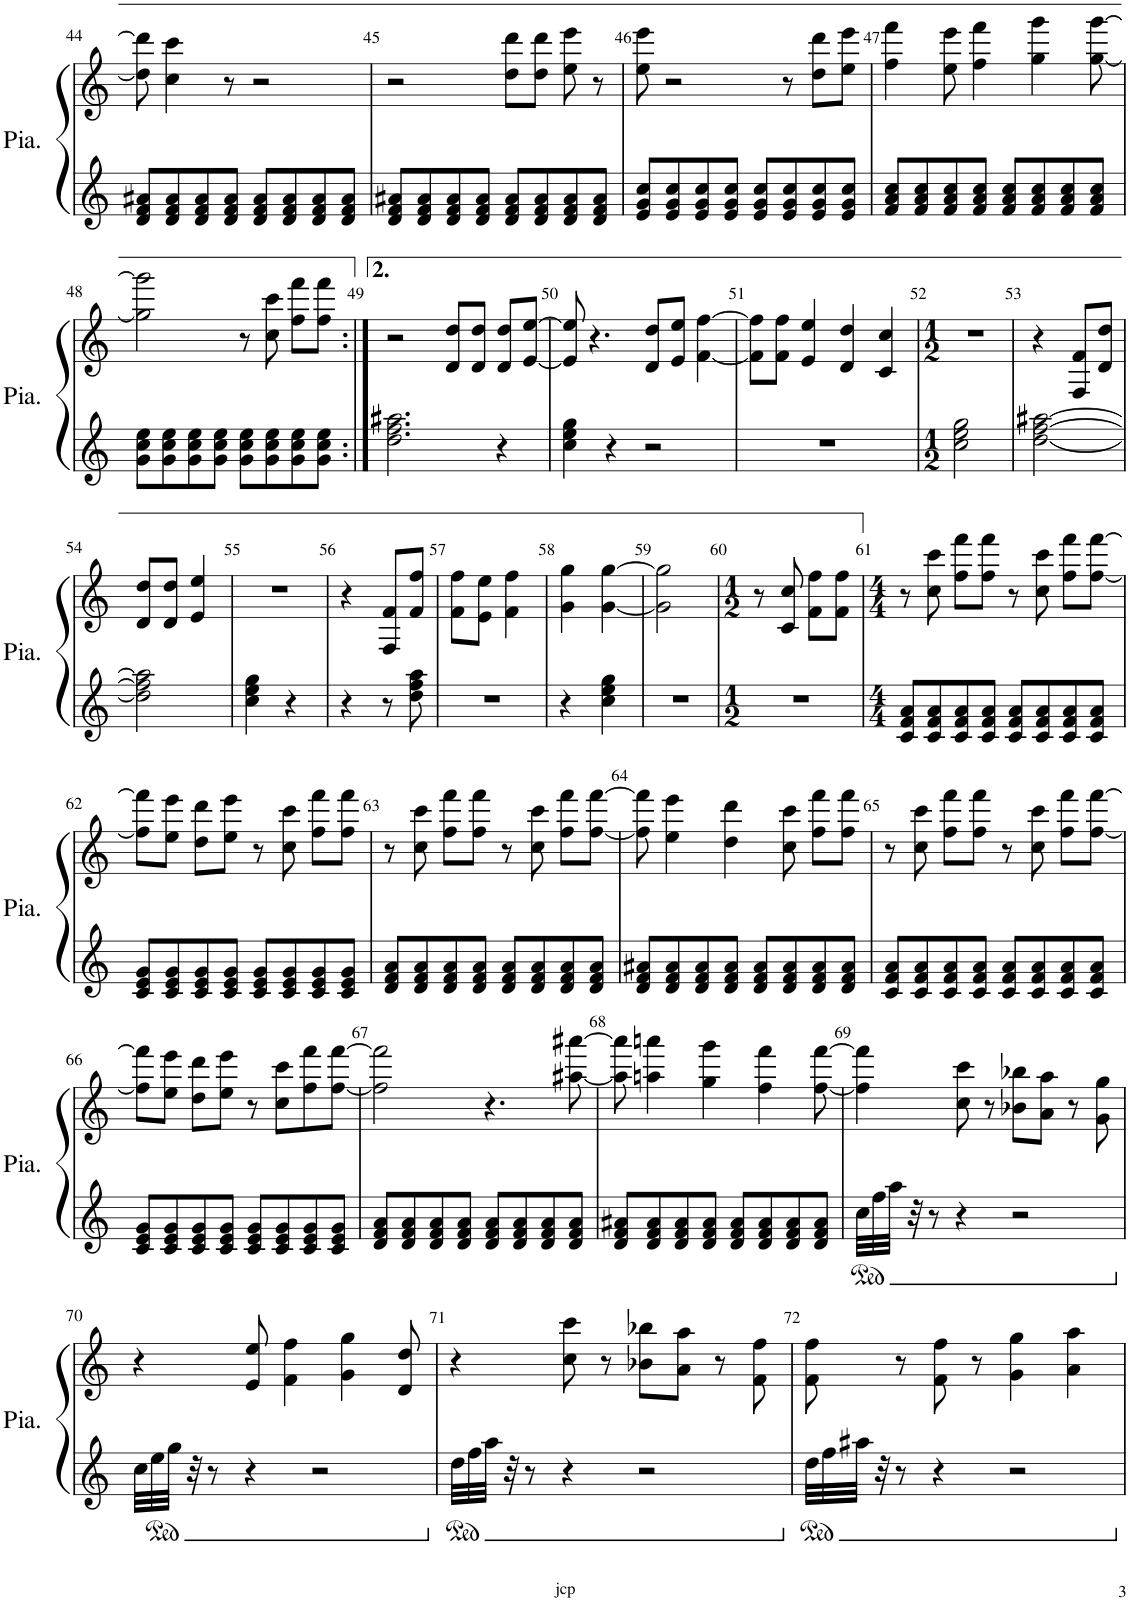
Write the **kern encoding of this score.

**kern	**kern
*part1	*part1
*staff2	*staff1
*I"Piano	*
*I'Pia.	*
!!LO:PB:g=z
*clefG2	*clefG2
*k[]	*k[]
*M4/4	*M4/4
=44	=44
8d/ 8f/ 8a#X/L	8dd\] 8ddd\]
8d/ 8f/ 8a#/	4cc\ 4ccc\
8d/ 8f/ 8a#/	.
8d/ 8f/ 8a#/J	8r
8d/ 8f/ 8a#/L	2r
8d/ 8f/ 8a#/	.
8d/ 8f/ 8a#/	.
8d/ 8f/ 8a#/J	.
=45	=45
8d/ 8f/ 8a#X/L	2r
8d/ 8f/ 8a#/	.
8d/ 8f/ 8a#/	.
8d/ 8f/ 8a#/J	.
8d/ 8f/ 8a#/L	8dd\ 8ddd\L
8d/ 8f/ 8a#/	8dd\ 8ddd\J
8d/ 8f/ 8a#/	8ee\ 8eee\
8d/ 8f/ 8a#/J	8r
=46	=46
8e/ 8g/ 8cc/L	8ee\ 8eee\
8e/ 8g/ 8cc/	2r
8e/ 8g/ 8cc/	.
8e/ 8g/ 8cc/J	.
8e/ 8g/ 8cc/L	.
8e/ 8g/ 8cc/	8r
8e/ 8g/ 8cc/	8dd\ 8ddd\L
8e/ 8g/ 8cc/J	8ee\ 8eee\J
=47	=47
8f/ 8a/ 8cc/L	4ff\ 4fff\
8f/ 8a/ 8cc/	.
8f/ 8a/ 8cc/	8ee\ 8eee\
8f/ 8a/ 8cc/J	4ff\ 4fff\
8f/ 8a/ 8cc/L	.
8f/ 8a/ 8cc/	4gg\ 4ggg\
8f/ 8a/ 8cc/	.
8f/ 8a/ 8cc/J	[8gg\ [8ggg\
!!LO:LB:g=z
=48	=48
8g\ 8cc\ 8ee\L	2gg\] 2ggg\]
8g\ 8cc\ 8ee\	.
8g\ 8cc\ 8ee\	.
8g\ 8cc\ 8ee\J	.
8g\ 8cc\ 8ee\L	8r
8g\ 8cc\ 8ee\	8cc\ 8ccc\
8g\ 8cc\ 8ee\	8ff\ 8fff\L
8g\ 8cc\ 8ee\J	8ff\ 8fff\J
=49:|!	=49:|!
2.dd\ 2.ff\ 2.aa#X\	2r
.	8d/ 8dd/L
.	8d/ 8dd/J
4r	8d/ 8dd/L
.	[8e/ [8ee/J
=50	=50
4cc\ 4ee\ 4gg\	8e/] 8ee/]
.	4.r
4r	.
2r	8d/ 8dd/L
.	8e/ 8ee/J
.	[4f\ [4ff\
=51	=51
1r	8f\] 8ff\]L
.	8f\ 8ff\J
.	4e/ 4ee/
.	4d/ 4dd/
.	4c/ 4cc/
=52	=52
*M1/2	*M1/2
2cc\ 2ee\ 2gg\	2r
=53	=53
[2dd\ [2ff\ [2aa#X\	4r
.	8F/ 8f/L
.	8d/ 8dd/J
!!LO:LB:g=z
=54	=54
2dd\] 2ff\] 2aa#\]	8d/ 8dd/L
.	8d/ 8dd/J
.	4e/ 4ee/
=55	=55
4cc\ 4ee\ 4gg\	2r
4r	.
=56	=56
4r	4r
8r	8F/ 8f/L
8dd\ 8ff\ 8aa\	8f/ 8ff/J
=57	=57
2r	8f\ 8ff\L
.	8e\ 8ee\J
.	4f\ 4ff\
=58	=58
4r	4g\ 4gg\
4cc\ 4ee\ 4gg\	[4g\ [4gg\
=59	=59
2r	2g\] 2gg\]
=60	=60
*M1/2	*M1/2
2r	8r
.	8c/ 8cc/
.	8f\ 8ff\L
.	8f\ 8ff\J
=61	=61
*M4/4	*M4/4
8c/ 8f/ 8a/L	8r
8c/ 8f/ 8a/	8cc\ 8ccc\
8c/ 8f/ 8a/	8ff\ 8fff\L
8c/ 8f/ 8a/J	8ff\ 8fff\J
8c/ 8f/ 8a/L	8r
8c/ 8f/ 8a/	8cc\ 8ccc\
8c/ 8f/ 8a/	8ff\ 8fff\L
8c/ 8f/ 8a/J	[8ff\ [8fff\J
!!LO:LB:g=z
=62	=62
8c/ 8e/ 8g/L	8ff\] 8fff\]L
8c/ 8e/ 8g/	8ee\ 8eee\J
8c/ 8e/ 8g/	8dd\ 8ddd\L
8c/ 8e/ 8g/J	8ee\ 8eee\J
8c/ 8e/ 8g/L	8r
8c/ 8e/ 8g/	8cc\ 8ccc\
8c/ 8e/ 8g/	8ff\ 8fff\L
8c/ 8e/ 8g/J	8ff\ 8fff\J
=63	=63
8d/ 8f/ 8a/L	8r
8d/ 8f/ 8a/	8cc\ 8ccc\
8d/ 8f/ 8a/	8ff\ 8fff\L
8d/ 8f/ 8a/J	8ff\ 8fff\J
8d/ 8f/ 8a/L	8r
8d/ 8f/ 8a/	8cc\ 8ccc\
8d/ 8f/ 8a/	8ff\ 8fff\L
8d/ 8f/ 8a/J	[8ff\ [8fff\J
=64	=64
8d/ 8f/ 8a#X/L	8ff\] 8fff\]
8d/ 8f/ 8a#/	4ee\ 4eee\
8d/ 8f/ 8a#/	.
8d/ 8f/ 8a#/J	4dd\ 4ddd\
8d/ 8f/ 8a#/L	.
8d/ 8f/ 8a#/	8cc\ 8ccc\
8d/ 8f/ 8a#/	8ff\ 8fff\L
8d/ 8f/ 8a#/J	8ff\ 8fff\J
=65	=65
8c/ 8f/ 8a/L	8r
8c/ 8f/ 8a/	8cc\ 8ccc\
8c/ 8f/ 8a/	8ff\ 8fff\L
8c/ 8f/ 8a/J	8ff\ 8fff\J
8c/ 8f/ 8a/L	8r
8c/ 8f/ 8a/	8cc\ 8ccc\
8c/ 8f/ 8a/	8ff\ 8fff\L
8c/ 8f/ 8a/J	[8ff\ [8fff\J
!!LO:LB:g=z
=66	=66
8c/ 8e/ 8g/L	8ff\] 8fff\]L
8c/ 8e/ 8g/	8ee\ 8eee\J
8c/ 8e/ 8g/	8dd\ 8ddd\L
8c/ 8e/ 8g/J	8ee\ 8eee\J
8c/ 8e/ 8g/L	8r
8c/ 8e/ 8g/	8cc\ 8ccc\L
8c/ 8e/ 8g/	8ff\ 8fff\
8c/ 8e/ 8g/J	[8ff\ [8fff\J
=67	=67
8d/ 8f/ 8a/L	2ff\] 2fff\]
8d/ 8f/ 8a/	.
8d/ 8f/ 8a/	.
8d/ 8f/ 8a/J	.
8d/ 8f/ 8a/L	4.r
8d/ 8f/ 8a/	.
8d/ 8f/ 8a/	.
8d/ 8f/ 8a/J	[8aa#X\ [8aaa#X\
=68	=68
8d/ 8f/ 8a#X/L	8aa#\] 8aaa#\]
8d/ 8f/ 8a#/	4aan\ 4aaan\
8d/ 8f/ 8a#/	.
8d/ 8f/ 8a#/J	4gg\ 4ggg\
8d/ 8f/ 8a#/L	.
8d/ 8f/ 8a#/	4ff\ 4fff\
8d/ 8f/ 8a#/	.
8d/ 8f/ 8a#/J	[8ff\ [8fff\
=69	=69
32cc\LLL	4ff\] 4fff\]
32ff\	.
32aa\JJJ	.
32r	.
8r	.
4r	8cc\ 8ccc\
.	8r
2r	8b-X\ 8bb-X\L
.	8a\ 8aa\J
.	8r
.	8g\ 8gg\
!!LO:LB:g=z
=70	=70
32cc\LLL	4r
32ee\	.
32gg\JJJ	.
32r	.
8r	.
4r	8e/ 8ee/
.	4f\ 4ff\
2r	.
.	4g\ 4gg\
.	8d/ 8dd/
=71	=71
32dd\LLL	4r
32ff\	.
32aa\JJJ	.
32r	.
8r	.
4r	8cc\ 8ccc\
.	8r
2r	8b-X\ 8bb-X\L
.	8a\ 8aa\J
.	8r
.	8f\ 8ff\
=72	=72
32dd\LLL	8f\ 8ff\
32ff\	.
32aa#X\JJJ	.
32r	.
8r	8r
4r	8f\ 8ff\
.	8r
2r	4g\ 4gg\
.	4a\ 4aa\
=	=
*-	*-
